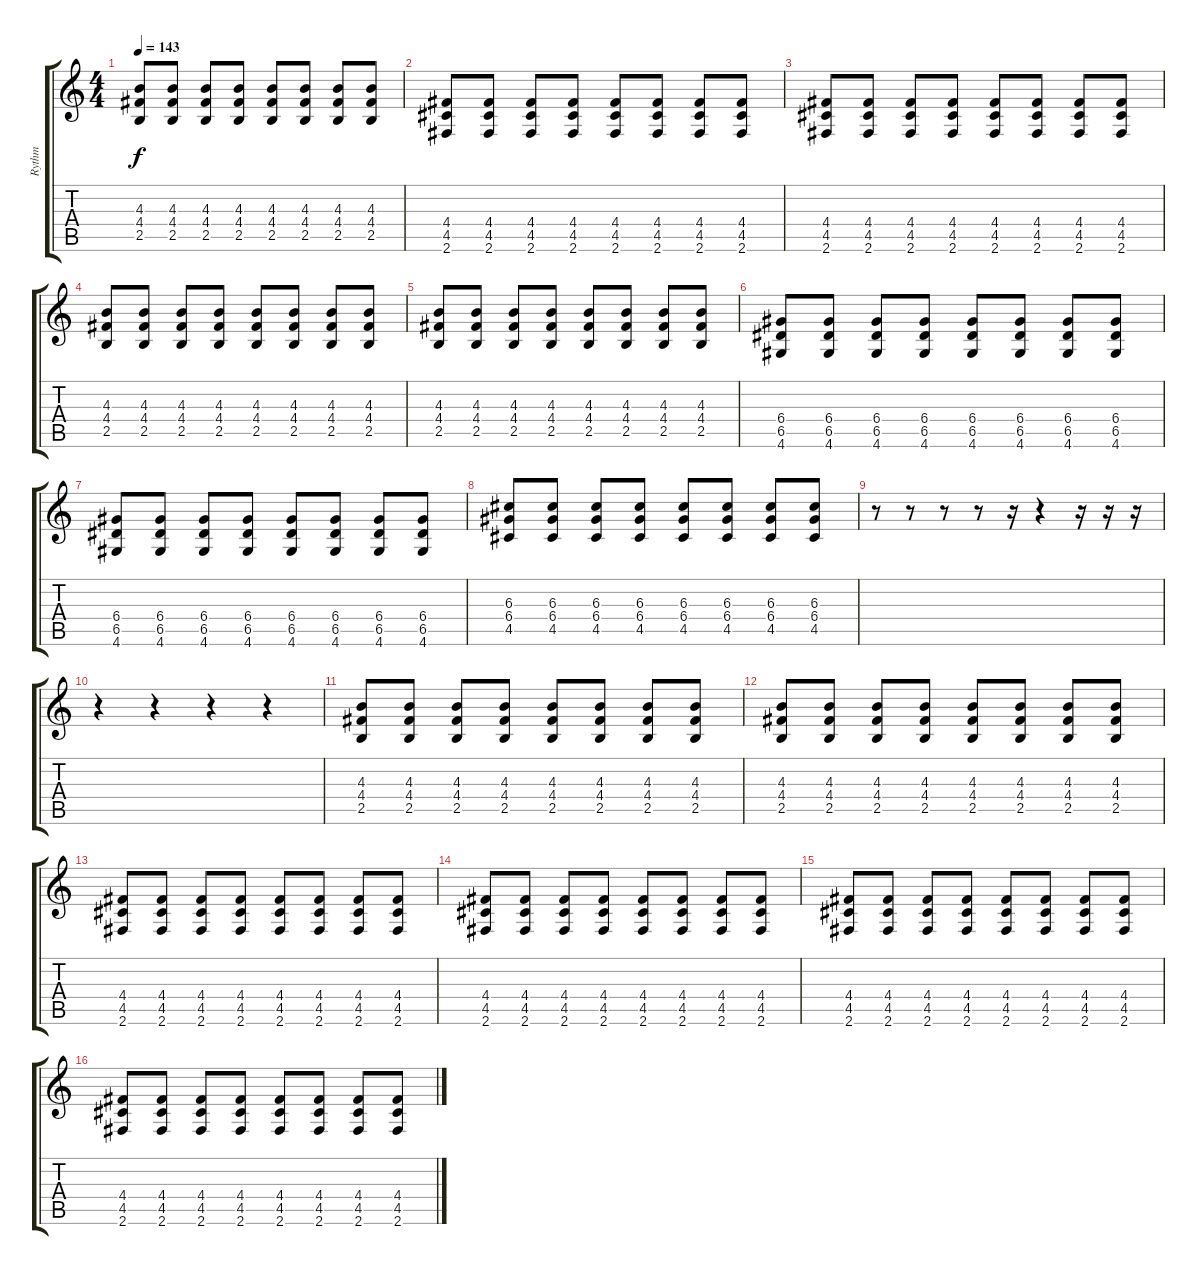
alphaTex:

\track ("Rythm" "Rythm") {instrument distortionguitar}
\staff {score tabs}
\tuning (E4 B3 G3 D3 A2 E2) {hide}
\ts (4 4)
\tempo 143
\clef g2
\ks c
(4.3 4.4 2.5).8{dy f} (4.3 4.4 2.5).8 (4.3 4.4 2.5).8 (4.3 4.4 2.5).8 (4.3 4.4 2.5).8 (4.3 4.4 2.5).8 (4.3 4.4 2.5).8 (4.3 4.4 2.5).8 |
(4.4 4.5 2.6).8 (4.4 4.5 2.6).8 (4.4 4.5 2.6).8 (4.4 4.5 2.6).8 (4.4 4.5 2.6).8 (4.4 4.5 2.6).8 (4.4 4.5 2.6).8 (4.4 4.5 2.6).8 |
(4.4 4.5 2.6).8 (4.4 4.5 2.6).8 (4.4 4.5 2.6).8 (4.4 4.5 2.6).8 (4.4 4.5 2.6).8 (4.4 4.5 2.6).8 (4.4 4.5 2.6).8 (4.4 4.5 2.6).8 |
(4.3 4.4 2.5).8 (4.3 4.4 2.5).8 (4.3 4.4 2.5).8 (4.3 4.4 2.5).8 (4.3 4.4 2.5).8 (4.3 4.4 2.5).8 (4.3 4.4 2.5).8 (4.3 4.4 2.5).8 |
(4.3 4.4 2.5).8 (4.3 4.4 2.5).8 (4.3 4.4 2.5).8 (4.3 4.4 2.5).8 (4.3 4.4 2.5).8 (4.3 4.4 2.5).8 (4.3 4.4 2.5).8 (4.3 4.4 2.5).8 |
(6.4 6.5 4.6).8 (6.4 6.5 4.6).8 (6.4 6.5 4.6).8 (6.4 6.5 4.6).8 (6.4 6.5 4.6).8 (6.4 6.5 4.6).8 (6.4 6.5 4.6).8 (6.4 6.5 4.6).8 |
(6.4 6.5 4.6).8 (6.4 6.5 4.6).8 (6.4 6.5 4.6).8 (6.4 6.5 4.6).8 (6.4 6.5 4.6).8 (6.4 6.5 4.6).8 (6.4 6.5 4.6).8 (6.4 6.5 4.6).8 |
(6.3 6.4 4.5).8 (6.3 6.4 4.5).8 (6.3 6.4 4.5).8 (6.3 6.4 4.5).8 (6.3 6.4 4.5).8 (6.3 6.4 4.5).8 (6.3 6.4 4.5).8 (6.3 6.4 4.5).8 |
r.8 r.8 r.8 r.8 r.16 r.4 r.16 r.16 r.16 |
r.4 r.4 r.4 r.4 |
(4.3 4.4 2.5).8 (4.3 4.4 2.5).8 (4.3 4.4 2.5).8 (4.3 4.4 2.5).8 (4.3 4.4 2.5).8 (4.3 4.4 2.5).8 (4.3 4.4 2.5).8 (4.3 4.4 2.5).8 |
(4.3 4.4 2.5).8 (4.3 4.4 2.5).8 (4.3 4.4 2.5).8 (4.3 4.4 2.5).8 (4.3 4.4 2.5).8 (4.3 4.4 2.5).8 (4.3 4.4 2.5).8 (4.3 4.4 2.5).8 |
(4.4 4.5 2.6).8 (4.4 4.5 2.6).8 (4.4 4.5 2.6).8 (4.4 4.5 2.6).8 (4.4 4.5 2.6).8 (4.4 4.5 2.6).8 (4.4 4.5 2.6).8 (4.4 4.5 2.6).8 |
(4.4 4.5 2.6).8 (4.4 4.5 2.6).8 (4.4 4.5 2.6).8 (4.4 4.5 2.6).8 (4.4 4.5 2.6).8 (4.4 4.5 2.6).8 (4.4 4.5 2.6).8 (4.4 4.5 2.6).8 |
(4.4 4.5 2.6).8 (4.4 4.5 2.6).8 (4.4 4.5 2.6).8 (4.4 4.5 2.6).8 (4.4 4.5 2.6).8 (4.4 4.5 2.6).8 (4.4 4.5 2.6).8 (4.4 4.5 2.6).8 |
(4.4 4.5 2.6).8 (4.4 4.5 2.6).8 (4.4 4.5 2.6).8 (4.4 4.5 2.6).8 (4.4 4.5 2.6).8 (4.4 4.5 2.6).8 (4.4 4.5 2.6).8 (4.4 4.5 2.6).8
